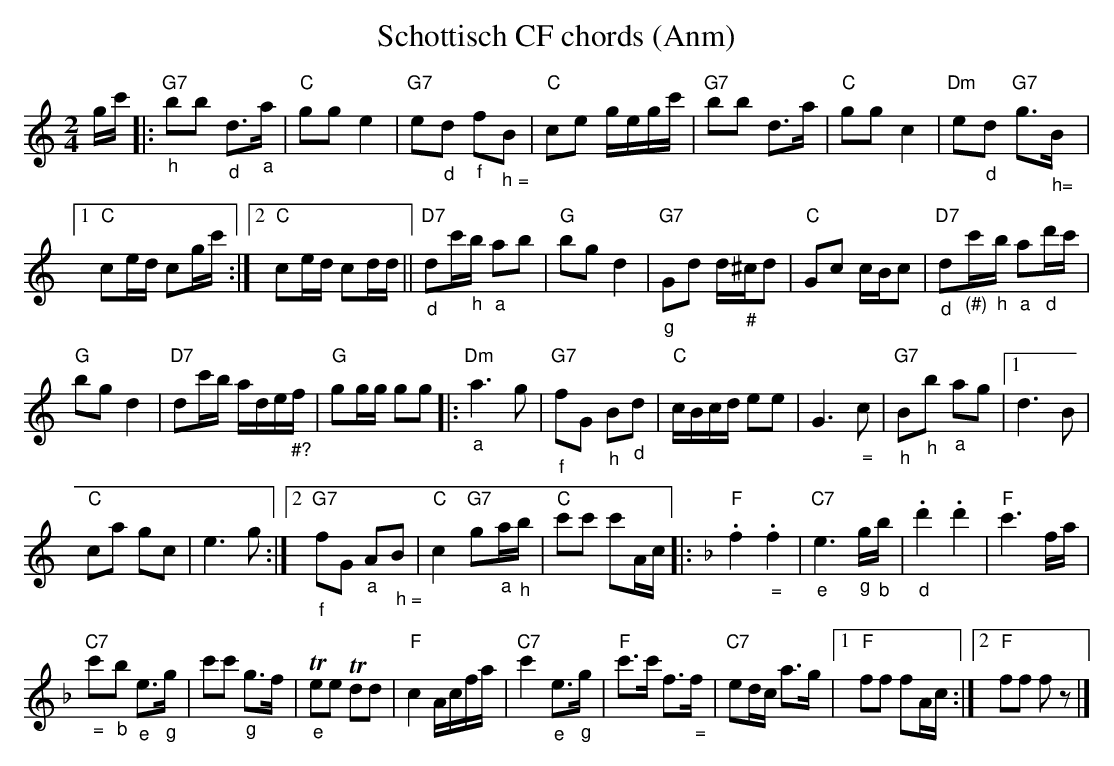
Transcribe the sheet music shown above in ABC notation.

X:1
T: Schottisch CF chords (Anm)
M:2/4
L:1/16
K:C %%MIDI gchordon
gc' |: "G7""_h"b2b2 "_d"d3"_a"a | "C"g2g2e4 | "G7"e2"_d"d2 "_f"f2"_ h ="B2 | "C"c2e2 gegc' | "G7"b2b2 d3a | "C"g2g2c4 | \
"Dm"e2"_d"d2 "G7"g3"_ h="B |1
 "C"c2ed c2gc' :|2 "C"c2ed c2dd || "D7""_d"d2c'"_h"b "_a"a2b2 | "G"b2g2d4 | "G7""_g"G2d2 d"_#"^cd2 | \
"C"G2c2 cBc2 | "D7""_d"d2"_(#)"c'"_h"b "_a"a2"_d"d'c' |
 "G"b2g2d4 | "D7"d2c'b ade"_#?"f | "G"g2gg g2g2 |: "Dm""_a"a6g2 | \
"G7""_f"f2G2"_h" B2"_d"d2 | "C"cBcd e2e2 | G6"_ ="c2 | "G7""_h"B2"_h"b2 "_a"a2g2 |1 d6B2 |
 "C"c2a2 g2c2 | e6g2 :|2 \
"G7""_f"f2G2 "_a"A2"_  h ="B2 | "C"c4 "G7"g2"_a"a"_h"b | "C"c'2c'2 c'2Ac |: [K:F] "F".f4"_ =".f4 | "C7""_e"e6"_g"g"_b"b | "_d".d'4.d'4 | "F"c'6fa |
 "C7""_ ="c'2"_b"b2 "_e"e3"_g"g | \
c'2c'2 "_g"g3f | "_e"Te2e2 Td2d2 | "F"c4 Acfa | "C7"c'4 "_e"e3"_g"g | "F"c'3c' f3"_ ="f | "C7"e2dc a3g |1 "F"f2f2 f2Ac :|2 "F"f2f2 f2z2 |]
